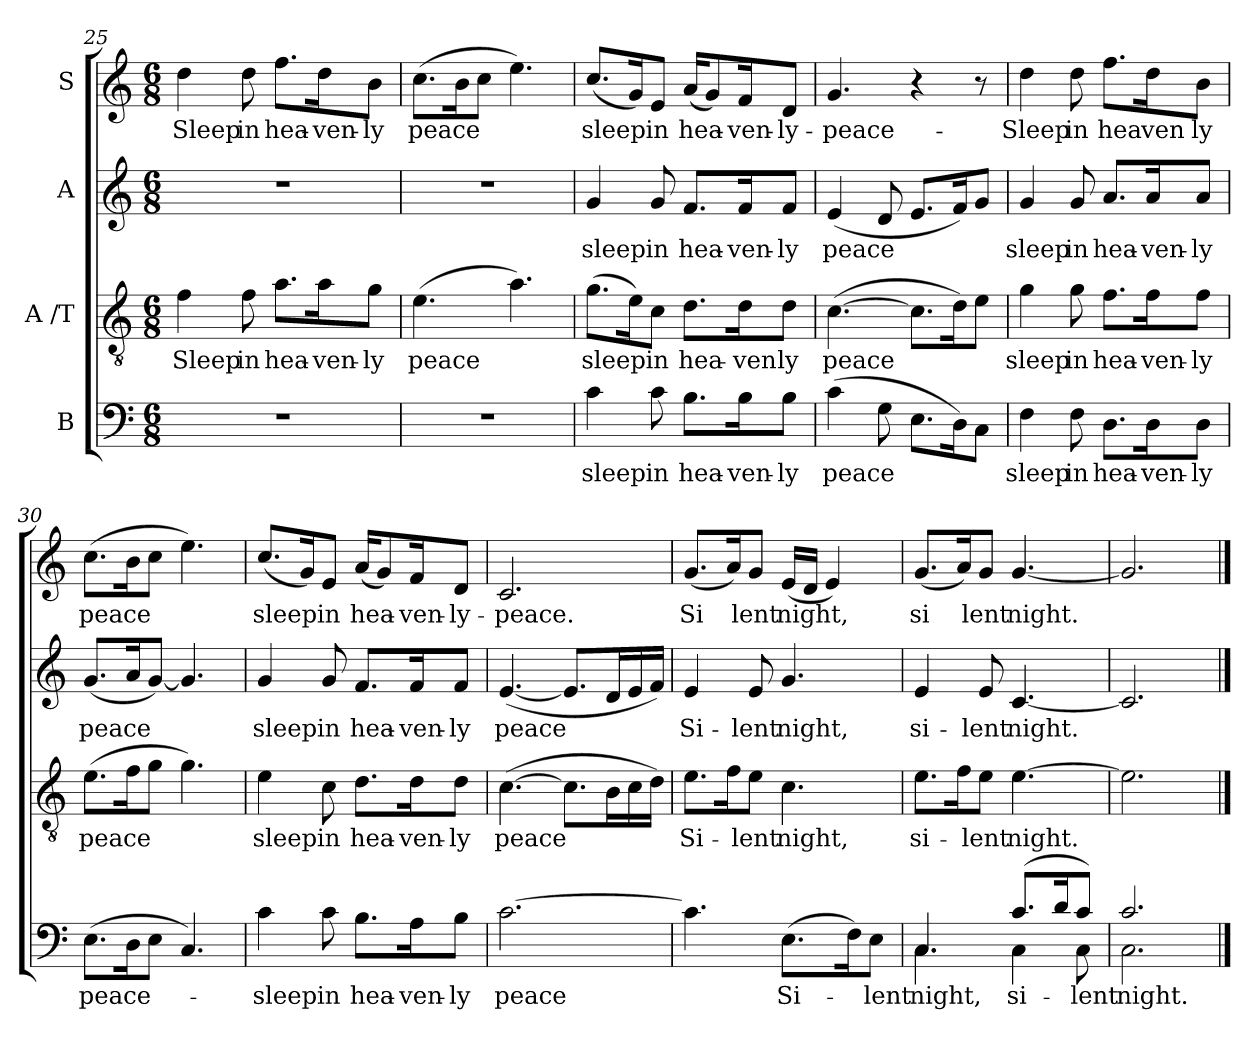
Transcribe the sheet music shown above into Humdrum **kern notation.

**kern	**text	**kern	**text	**kern	**text	**kern	**text
*part4	*part4	*part3	*part3	*part2	*part2	*part1	*part1
*staff4	*staff4	*staff3	*staff3	*staff2	*staff2	*staff1	*staff1
*I"B	*	*I"A /T	*	*I"A	*	*I"S	*
*clefF4	*	*clefGv2	*	*clefG2	*	*clefG2	*
*k[]	*	*k[]	*	*k[]	*	*k[]	*
*C:	*	*C:	*	*C:	*	*C:	*
*M6/8	*	*M6/8	*	*M6/8	*	*M6/8	*
=25	=25	=25	=25	=25	=25	=25	=25
!	!	!	!LO:LY:b	!	!	!	!LO:LY:b
2.r	.	4f\	Sleep	2.r	.	4dd\	Sleep
!	!	!	!LO:LY:b	!	!	!	!LO:LY:b
.	.	8f\	in	.	.	8dd\	in
!	!	!	!LO:LY:b	!	!	!	!LO:LY:b
.	.	8.a\L	hea-	.	.	8.ff\L	hea-
!	!	!	!LO:LY:b	!	!	!	!LO:LY:b
.	.	16a\k	-ven-	.	.	16dd\k	-ven-
!	!	!	!LO:LY:b	!	!	!	!LO:LY:b
.	.	8g\J	-ly	.	.	8b\J	-ly
!!LO:LB:g=z
=26	=26	=26	=26	=26	=26	=26	=26
!	!	!	!LO:LY:b	!	!	!	!LO:LY:b
2.r	.	(>4.e\	peace	2.r	.	(>8.cc\L	peace
.	.	.	.	.	.	16b\k	.
.	.	.	.	.	.	8cc\J	.
.	.	4.a\)	.	.	.	4.ee\)	.
=27	=27	=27	=27	=27	=27	=27	=27
!	!LO:LY:b	!	!LO:LY:b	!	!LO:LY:b	!	!LO:LY:b
4c\	sleep	(>8.g\L	sleep	4g/	sleep	(<8.cc/L	sleep
.	.	16e\k)	.	.	.	16g/k)	.
!	!LO:LY:b	!	!LO:LY:b	!	!LO:LY:b	!	!LO:LY:b
8c\	in	8c\J	in	8g/	in	8e/J	in
!	!LO:LY:b	!	!LO:LY:b	!	!LO:LY:b	!	!LO:LY:b
8.B\L	hea-	8.d\L	hea-	8.f/L	hea-	(<16a/KL	hea-
.	.	.	.	.	.	8g/)	.
!	!LO:LY:b	!	!LO:LY:b	!	!LO:LY:b	!	!LO:LY:b
16B\k	-ven-	16d\k	-ven	16f/k	-ven-	16f/k	-ven-
!	!LO:LY:b	!	!LO:LY:b	!	!LO:LY:b	!	!LO:LY:b
8B\J	-ly	8d\J	ly	8f/J	-ly	8d/J	-ly-
=28	=28	=28	=28	=28	=28	=28	=28
!	!LO:LY:b	!	!LO:LY:b	!	!LO:LY:b	!	!LO:LY:b
(>4c\	peace	(>[4.c\	peace	(<4e/	peace	4.g/	-peace-
8G\	.	.	.	8d/	.	.	.
8.E\L	.	8.c\L]	.	8.e/L	.	4r	.
16D\k)	.	16d\k)	.	16f/k)	.	.	.
8C\J	.	8e\J	.	8g/J	.	8r	.
=29	=29	=29	=29	=29	=29	=29	=29
!	!LO:LY:b	!	!LO:LY:b	!	!LO:LY:b	!	!LO:LY:b
4F\	sleep	4g\	sleep	4g/	sleep	4dd\	-Sleep
!	!LO:LY:b	!	!LO:LY:b	!	!LO:LY:b	!	!LO:LY:b
8F\	in	8g\	in	8g/	in	8dd\	in
!	!LO:LY:b	!	!LO:LY:b	!	!LO:LY:b	!	!LO:LY:b
8.D\L	hea-	8.f\L	hea-	8.a/L	hea-	8.ff\L	hea
!	!LO:LY:b	!	!LO:LY:b	!	!LO:LY:b	!	!LO:LY:b
16D\k	-ven-	16f\k	-ven-	16a/k	-ven-	16dd\k	ven
!	!LO:LY:b	!	!LO:LY:b	!	!LO:LY:b	!	!LO:LY:b
8D\J	-ly	8f\J	-ly	8a/J	-ly	8b\J	ly
=30	=30	=30	=30	=30	=30	=30	=30
!	!LO:LY:b	!	!LO:LY:b	!	!LO:LY:b	!	!LO:LY:b
(>8.E\L	peace-	(>8.e\L	peace	(<8.g/L	peace	(>8.cc\L	peace
16D\k	.	16f\k	.	16a/k	.	16b\k	.
8E\J	.	8g\J	.	[8g/J)	.	8cc\J	.
4.C/)	.	4.g\)	.	4.g/]	.	4.ee\)	.
!!LO:PB:g=z
=31	=31	=31	=31	=31	=31	=31	=31
!	!LO:LY:b	!	!LO:LY:b	!	!LO:LY:b	!	!LO:LY:b
4c\	-sleep	4e\	sleep	4g/	sleep	(<8.cc/L	sleep
.	.	.	.	.	.	16g/k)	.
!	!LO:LY:b	!	!LO:LY:b	!	!LO:LY:b	!	!LO:LY:b
8c\	in	8c\	in	8g/	in	8e/J	in
!	!LO:LY:b	!	!LO:LY:b	!	!LO:LY:b	!	!LO:LY:b
8.B\L	hea-	8.d\L	hea-	8.f/L	hea-	(<16a/KL	hea-
.	.	.	.	.	.	8g/)	.
!	!LO:LY:b	!	!LO:LY:b	!	!LO:LY:b	!	!LO:LY:b
16A\k	-ven-	16d\k	-ven-	16f/k	-ven-	16f/k	-ven-
!	!LO:LY:b	!	!LO:LY:b	!	!LO:LY:b	!	!LO:LY:b
8B\J	-ly	8d\J	-ly	8f/J	-ly	8d/J	-ly-
=32	=32	=32	=32	=32	=32	=32	=32
!	!LO:LY:b	!	!LO:LY:b	!	!LO:LY:b	!	!LO:LY:b
[2.c\	peace	(>[4.c\	peace	(<[4.e/	peace	2.c/	-peace.
.	.	8.c\L]	.	8.e/L]	.	.	.
.	.	16B\L	.	16d/L	.	.	.
.	.	16c\	.	16e/	.	.	.
.	.	16d\JJ)	.	16f/JJ)	.	.	.
=33	=33	=33	=33	=33	=33	=33	=33
!	!	!	!LO:LY:b	!	!LO:LY:b	!	!LO:LY:b
4.c\]	.	8.e\L	Si-	4e/	Si-	(<8.g/L	Si
.	.	16f\k	.	.	.	16a/k)	.
!	!	!	!LO:LY:b	!	!LO:LY:b	!	!LO:LY:b
.	.	8e\J	-lent	8e/	-lent	8g/J	lent
!	!LO:LY:b	!	!LO:LY:b	!	!LO:LY:b	!	!LO:LY:b
(>8.E\L	Si-	4.c\	night,	4.g/	night,	(<16e/LL	night,
.	.	.	.	.	.	16d/JJ	.
.	.	.	.	.	.	4e/)	.
16F\k)	.	.	.	.	.	.	.
!	!LO:LY:b	!	!	!	!	!	!
8E\J	-lent	.	.	.	.	.	.
=34	=34	=34	=34	=34	=34	=34	=34
!	!LO:LY:b	!	!LO:LY:b	!	!LO:LY:b	!	!LO:LY:b
*^	*	*	*	*	*	*	*
4.C/	4.C\	night,	8.e\L	si-	4e/	si-	(<8.g/L	si
.	.	.	16f\k	.	.	.	16a/k)	.
!	!	!	!	!LO:LY:b	!	!LO:LY:b	!	!LO:LY:b
.	.	.	8e\J	-lent	8e/	-lent	8g/J	lent
!	!	!LO:LY:b	!	!LO:LY:b	!	!LO:LY:b	!	!LO:LY:b
(>8.c/L	4C\	si-	[4.e\	night.	[4.c/	night.	[4.g/	night.
16d/k	.	.	.	.	.	.	.	.
!	!	!LO:LY:b	!	!	!	!	!	!
8c/J)	8C\	-lent	.	.	.	.	.	.
=35	=35	=35	=35	=35	=35	=35	=35	=35
!	!	!LO:LY:b	!	!	!	!	!	!
2.c/	2.C\	night.	2.e\]	.	2.c/]	.	2.g/]	.
*v	*v	*	*	*	*	*	*	*
==	==	==	==	==	==	==	==
*-	*-	*-	*-	*-	*-	*-	*-
